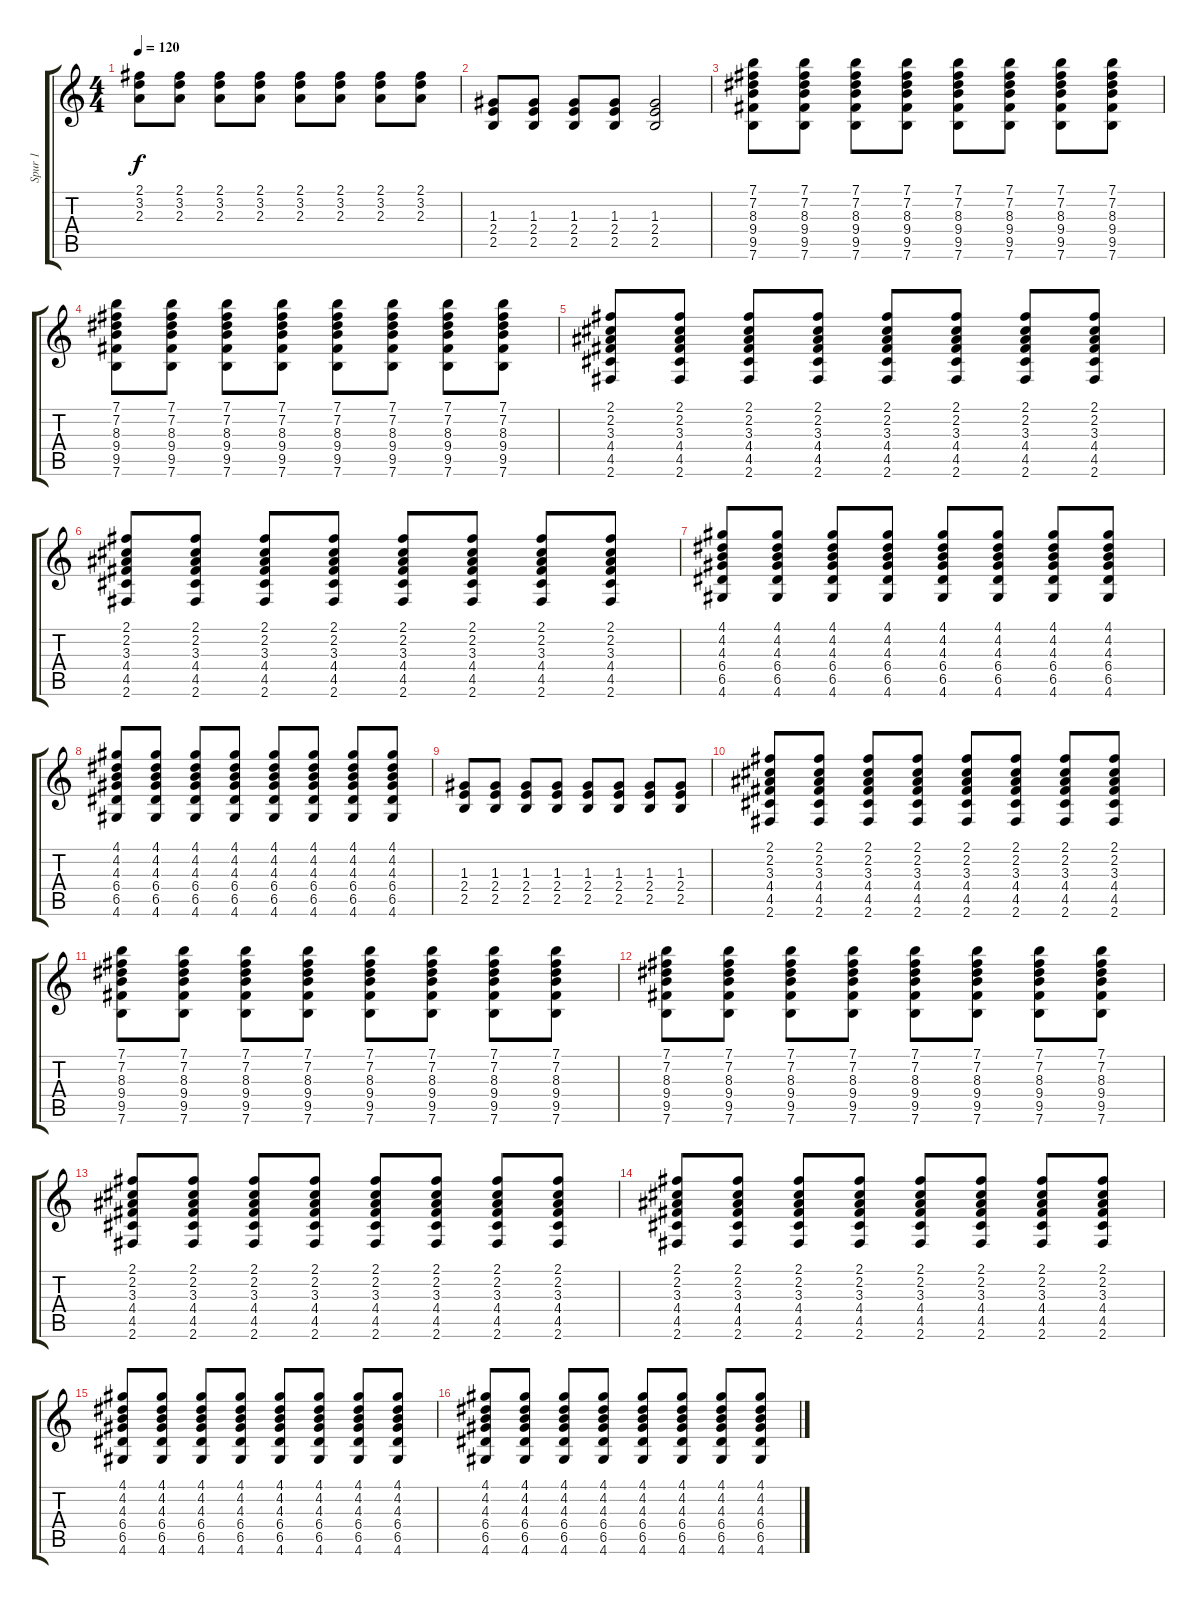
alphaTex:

\track ("Spur 1" "Spur 1") {instrument acousticguitarsteel}
\staff {score tabs}
\tuning (E4 B3 G3 D3 A2 E2) {hide}
\ts (4 4)
\tempo 120
\clef g2
\ks c
(2.1 3.2 2.3).8{dy f} (2.1 3.2 2.3).8 (2.1 3.2 2.3).8 (2.1 3.2 2.3).8 (2.1 3.2 2.3).8 (2.1 3.2 2.3).8 (2.1 3.2 2.3).8 (2.1 3.2 2.3).8 |
(1.3 2.4 2.5).8 (1.3 2.4 2.5).8 (1.3 2.4 2.5).8 (1.3 2.4 2.5).8 (1.3 2.4 2.5).2 |
(7.1 7.2 8.3 9.4 9.5 7.6).8 (7.1 7.2 8.3 9.4 9.5 7.6).8 (7.1 7.2 8.3 9.4 9.5 7.6).8 (7.1 7.2 8.3 9.4 9.5 7.6).8 (7.1 7.2 8.3 9.4 9.5 7.6).8 (7.1 7.2 8.3 9.4 9.5 7.6).8 (7.1 7.2 8.3 9.4 9.5 7.6).8 (7.1 7.2 8.3 9.4 9.5 7.6).8 |
(7.1 7.2 8.3 9.4 9.5 7.6).8 (7.1 7.2 8.3 9.4 9.5 7.6).8 (7.1 7.2 8.3 9.4 9.5 7.6).8 (7.1 7.2 8.3 9.4 9.5 7.6).8 (7.1 7.2 8.3 9.4 9.5 7.6).8 (7.1 7.2 8.3 9.4 9.5 7.6).8 (7.1 7.2 8.3 9.4 9.5 7.6).8 (7.1 7.2 8.3 9.4 9.5 7.6).8 |
(2.1 2.2 3.3 4.4 4.5 2.6).8 (2.1 2.2 3.3 4.4 4.5 2.6).8 (2.1 2.2 3.3 4.4 4.5 2.6).8 (2.1 2.2 3.3 4.4 4.5 2.6).8 (2.1 2.2 3.3 4.4 4.5 2.6).8 (2.1 2.2 3.3 4.4 4.5 2.6).8 (2.1 2.2 3.3 4.4 4.5 2.6).8 (2.1 2.2 3.3 4.4 4.5 2.6).8 |
(2.1 2.2 3.3 4.4 4.5 2.6).8 (2.1 2.2 3.3 4.4 4.5 2.6).8 (2.1 2.2 3.3 4.4 4.5 2.6).8 (2.1 2.2 3.3 4.4 4.5 2.6).8 (2.1 2.2 3.3 4.4 4.5 2.6).8 (2.1 2.2 3.3 4.4 4.5 2.6).8 (2.1 2.2 3.3 4.4 4.5 2.6).8 (2.1 2.2 3.3 4.4 4.5 2.6).8 |
(4.1 4.2 4.3 6.4 6.5 4.6).8 (4.1 4.2 4.3 6.4 6.5 4.6).8 (4.1 4.2 4.3 6.4 6.5 4.6).8 (4.1 4.2 4.3 6.4 6.5 4.6).8 (4.1 4.2 4.3 6.4 6.5 4.6).8 (4.1 4.2 4.3 6.4 6.5 4.6).8 (4.1 4.2 4.3 6.4 6.5 4.6).8 (4.1 4.2 4.3 6.4 6.5 4.6).8 |
(4.1 4.2 4.3 6.4 6.5 4.6).8 (4.1 4.2 4.3 6.4 6.5 4.6).8 (4.1 4.2 4.3 6.4 6.5 4.6).8 (4.1 4.2 4.3 6.4 6.5 4.6).8 (4.1 4.2 4.3 6.4 6.5 4.6).8 (4.1 4.2 4.3 6.4 6.5 4.6).8 (4.1 4.2 4.3 6.4 6.5 4.6).8 (4.1 4.2 4.3 6.4 6.5 4.6).8 |
(1.3 2.4 2.5).8 (1.3 2.4 2.5).8 (1.3 2.4 2.5).8 (1.3 2.4 2.5).8 (1.3 2.4 2.5).8 (1.3 2.4 2.5).8 (1.3 2.4 2.5).8 (1.3 2.4 2.5).8 |
(2.1 2.2 3.3 4.4 4.5 2.6).8 (2.1 2.2 3.3 4.4 4.5 2.6).8 (2.1 2.2 3.3 4.4 4.5 2.6).8 (2.1 2.2 3.3 4.4 4.5 2.6).8 (2.1 2.2 3.3 4.4 4.5 2.6).8 (2.1 2.2 3.3 4.4 4.5 2.6).8 (2.1 2.2 3.3 4.4 4.5 2.6).8 (2.1 2.2 3.3 4.4 4.5 2.6).8 |
(7.1 7.2 8.3 9.4 9.5 7.6).8 (7.1 7.2 8.3 9.4 9.5 7.6).8 (7.1 7.2 8.3 9.4 9.5 7.6).8 (7.1 7.2 8.3 9.4 9.5 7.6).8 (7.1 7.2 8.3 9.4 9.5 7.6).8 (7.1 7.2 8.3 9.4 9.5 7.6).8 (7.1 7.2 8.3 9.4 9.5 7.6).8 (7.1 7.2 8.3 9.4 9.5 7.6).8 |
(7.1 7.2 8.3 9.4 9.5 7.6).8 (7.1 7.2 8.3 9.4 9.5 7.6).8 (7.1 7.2 8.3 9.4 9.5 7.6).8 (7.1 7.2 8.3 9.4 9.5 7.6).8 (7.1 7.2 8.3 9.4 9.5 7.6).8 (7.1 7.2 8.3 9.4 9.5 7.6).8 (7.1 7.2 8.3 9.4 9.5 7.6).8 (7.1 7.2 8.3 9.4 9.5 7.6).8 |
(2.1 2.2 3.3 4.4 4.5 2.6).8 (2.1 2.2 3.3 4.4 4.5 2.6).8 (2.1 2.2 3.3 4.4 4.5 2.6).8 (2.1 2.2 3.3 4.4 4.5 2.6).8 (2.1 2.2 3.3 4.4 4.5 2.6).8 (2.1 2.2 3.3 4.4 4.5 2.6).8 (2.1 2.2 3.3 4.4 4.5 2.6).8 (2.1 2.2 3.3 4.4 4.5 2.6).8 |
(2.1 2.2 3.3 4.4 4.5 2.6).8 (2.1 2.2 3.3 4.4 4.5 2.6).8 (2.1 2.2 3.3 4.4 4.5 2.6).8 (2.1 2.2 3.3 4.4 4.5 2.6).8 (2.1 2.2 3.3 4.4 4.5 2.6).8 (2.1 2.2 3.3 4.4 4.5 2.6).8 (2.1 2.2 3.3 4.4 4.5 2.6).8 (2.1 2.2 3.3 4.4 4.5 2.6).8 |
(4.1 4.2 4.3 6.4 6.5 4.6).8 (4.1 4.2 4.3 6.4 6.5 4.6).8 (4.1 4.2 4.3 6.4 6.5 4.6).8 (4.1 4.2 4.3 6.4 6.5 4.6).8 (4.1 4.2 4.3 6.4 6.5 4.6).8 (4.1 4.2 4.3 6.4 6.5 4.6).8 (4.1 4.2 4.3 6.4 6.5 4.6).8 (4.1 4.2 4.3 6.4 6.5 4.6).8 |
(4.1 4.2 4.3 6.4 6.5 4.6).8 (4.1 4.2 4.3 6.4 6.5 4.6).8 (4.1 4.2 4.3 6.4 6.5 4.6).8 (4.1 4.2 4.3 6.4 6.5 4.6).8 (4.1 4.2 4.3 6.4 6.5 4.6).8 (4.1 4.2 4.3 6.4 6.5 4.6).8 (4.1 4.2 4.3 6.4 6.5 4.6).8 (4.1 4.2 4.3 6.4 6.5 4.6).8
